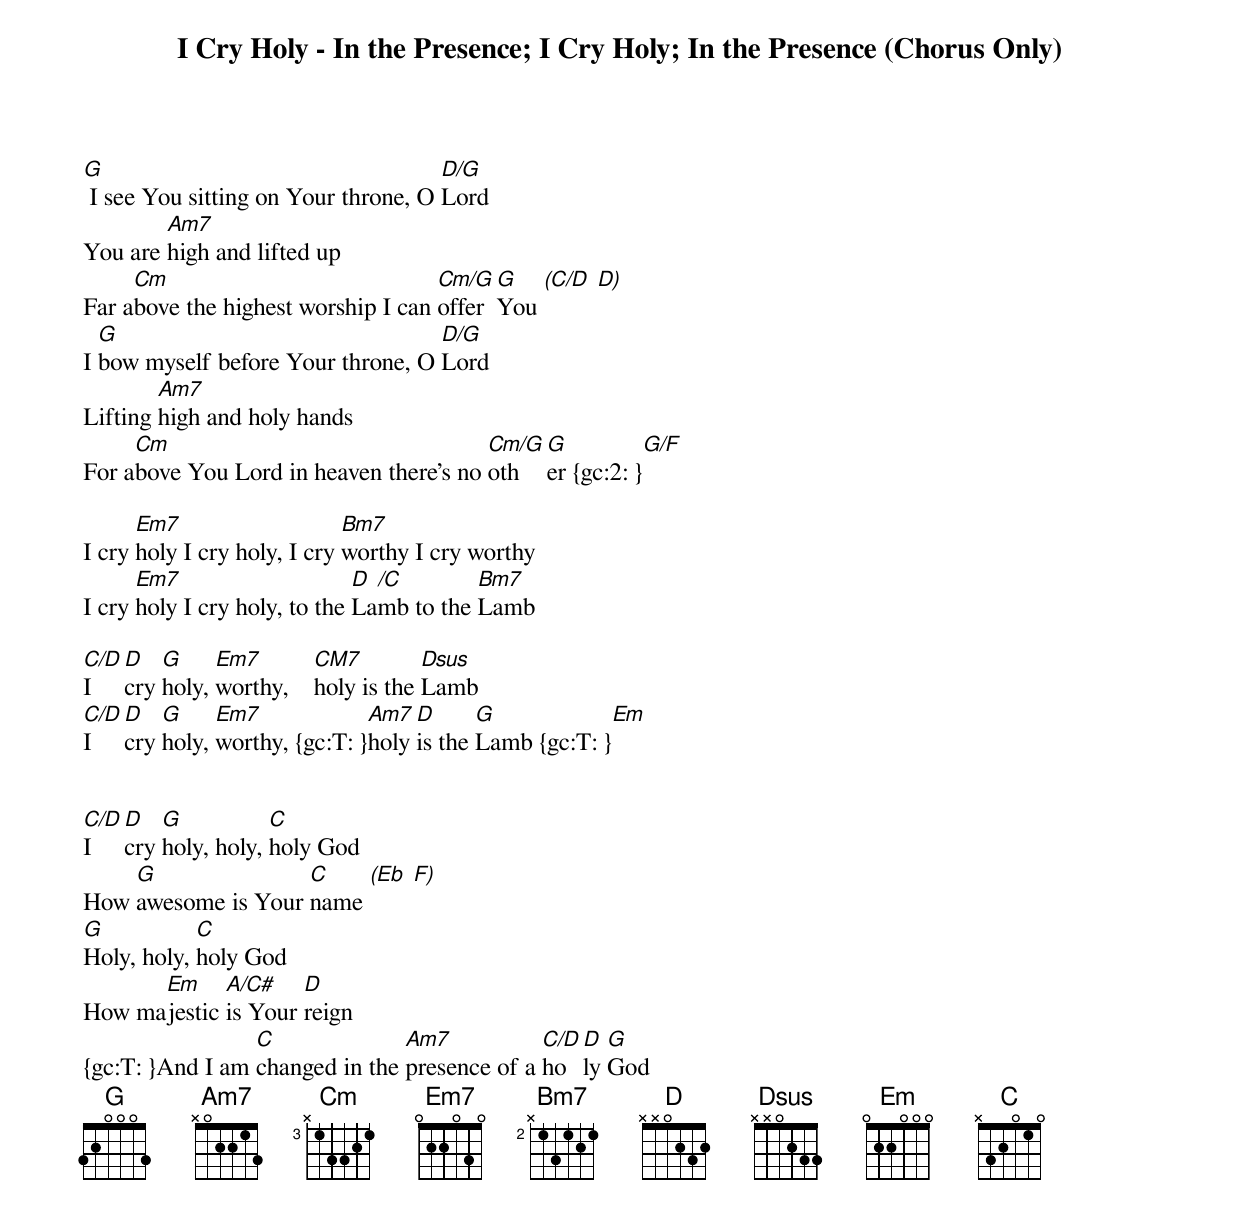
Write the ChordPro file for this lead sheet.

{title: I Cry Holy - In the Presence}
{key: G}
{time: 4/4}
{title: I Cry Holy}
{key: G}
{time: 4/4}
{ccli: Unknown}
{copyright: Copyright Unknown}
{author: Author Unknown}

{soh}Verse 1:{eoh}
[G] I see You sitting on Your throne, O [D/G]Lord
You are [Am7]high and lifted up
Far a[Cm]bove the highest worship I can [Cm/G]offer [G]You [(C/D  D)]
I [G]bow myself before Your throne, O [D/G]Lord
Lifting [Am7]high and holy hands
For a[Cm]bove You Lord in heaven there's no [Cm/G]oth[G]er {gc:2: }[G/F]

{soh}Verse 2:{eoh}
I cry [Em7]holy I cry holy, I cry [Bm7]worthy I cry worthy
I cry [Em7]holy I cry holy, to the [D  /C]Lamb to the [Bm7]Lamb

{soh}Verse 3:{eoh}
[C/D]I [D]cry [G]holy, [Em7]worthy,    [CM7]holy is the [Dsus]Lamb
[C/D]I [D]cry [G]holy, [Em7]worthy, {gc:T: }[Am7]holy [D]is the [G]Lamb {gc:T: }[Em]

{title: In the Presence (Chorus Only)}
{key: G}
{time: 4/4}
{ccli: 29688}
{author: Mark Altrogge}
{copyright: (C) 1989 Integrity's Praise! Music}

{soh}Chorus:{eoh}
[C/D]I [D]cry [G]holy, holy, [C]holy God
How [G]awesome is Your [C]name [(Eb  F)]
[G]Holy, holy, [C]holy God
How ma[Em]jestic [A/C#]is Your [D]reign
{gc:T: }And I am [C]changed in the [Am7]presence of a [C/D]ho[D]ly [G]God
